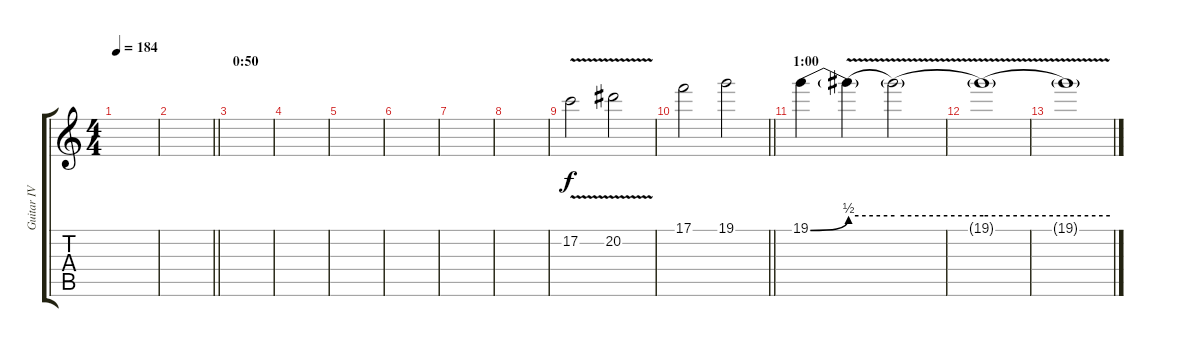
\track ("Guitar IV" "Guitar IV") {instrument distortionguitar}
\staff {score tabs}
\tuning (C4 G3 Eb3 Bb2 F2 C2) {hide}
\ts (4 4)
\tempo 184
\clef g2
\ks aminor
|
\barLineRight lightlight
|
\section ("" "0:50")
|
|
|
|
|
|
17.2{v}.2 20.2{v}.2 |
\barLineRight lightlight
17.1.2 19.1.2 |
\section ("" "1:00")
19.1{be (bend 0 0 60 2)}.4 19.1{be (hold 0 2 60 2) v t}.4 19.1{be (hold 0 2 60 2) v t}.2 |
19.1{be (hold 0 2 60 2) v t}.1 |
19.1{be (hold 0 2 60 2) v t}.1{volume 0}
